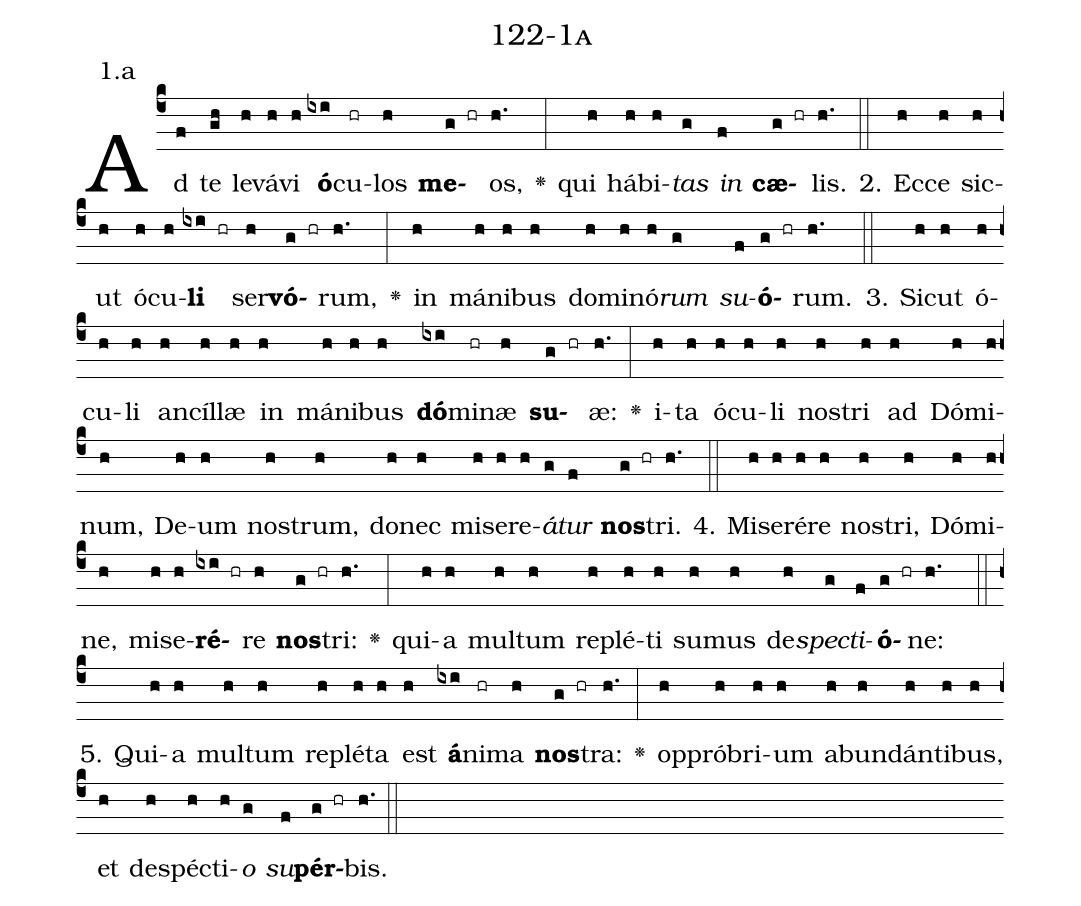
name: 122-1a;
annotation: 1.a;
%%
(c4)Ad(f) te(gh) le(h)vá(h)vi(h) <b>ó</b>(ixi)cu(hr)los(h) <b>me</b>(g hr)os,(h.) <v>\greheightstar</v>(:) qui(h) há(h)bi(h)<i>tas</i>(g) <i>in</i>(f) <b>cæ</b>(g hr)lis.(h.) (::)
2. Ec(h)ce(h) sic(h)ut(h) ó(h)cu(h)<b>li</b>(ixi hr) ser(h)<b>vó</b>(g hr)rum,(h.) <v>\greheightstar</v>(:) in(h) má(h)ni(h)bus(h) do(h)mi(h)nó(h)<i>rum</i>(g) <i>su</i>(f)<b>ó</b>(g hr)rum.(h.) (::)
3. Sic(h)ut(h) ó(h)cu(h)li(h) an(h)cíl(h)læ(h) in(h) má(h)ni(h)bus(h) <b>dó</b>(ixi)mi(hr)næ(h) <b>su</b>(g hr)æ:(h.) <v>\greheightstar</v>(:) i(h)ta(h) ó(h)cu(h)li(h) nos(h)tri(h) ad(h) Dó(h)mi(h)num,(h) De(h)um(h) nos(h)trum,(h) do(h)nec(h) mi(h)se(h)re(h)<i>á</i>(g)<i>tur</i>(f) <b>nos</b>(g hr)tri.(h.) (::)
4. Mi(h)se(h)ré(h)re(h) nos(h)tri,(h) Dó(h)mi(h)ne,(h) mi(h)se(h)<b>ré</b>(ixi hr)re(h) <b>nos</b>(g hr)tri:(h.) <v>\greheightstar</v>(:) qui(h)a(h) mul(h)tum(h) re(h)plé(h)ti(h) su(h)mus(h) de(h)<i>spec</i>(g)<i>ti</i>(f)<b>ó</b>(g hr)ne:(h.) (::)
5. Qui(h)a(h) mul(h)tum(h) re(h)plé(h)ta(h) est(h) <b>á</b>(ixi)ni(hr)ma(h) <b>nos</b>(g hr)tra:(h.) <v>\greheightstar</v>(:) op(h)pró(h)bri(h)um(h) ab(h)un(h)dán(h)ti(h)bus,(h) et(h) de(h)spéc(h)ti(h)<i>o</i>(g) <i>su</i>(f)<b>pér</b>(g hr)bis.(h.) (::)
